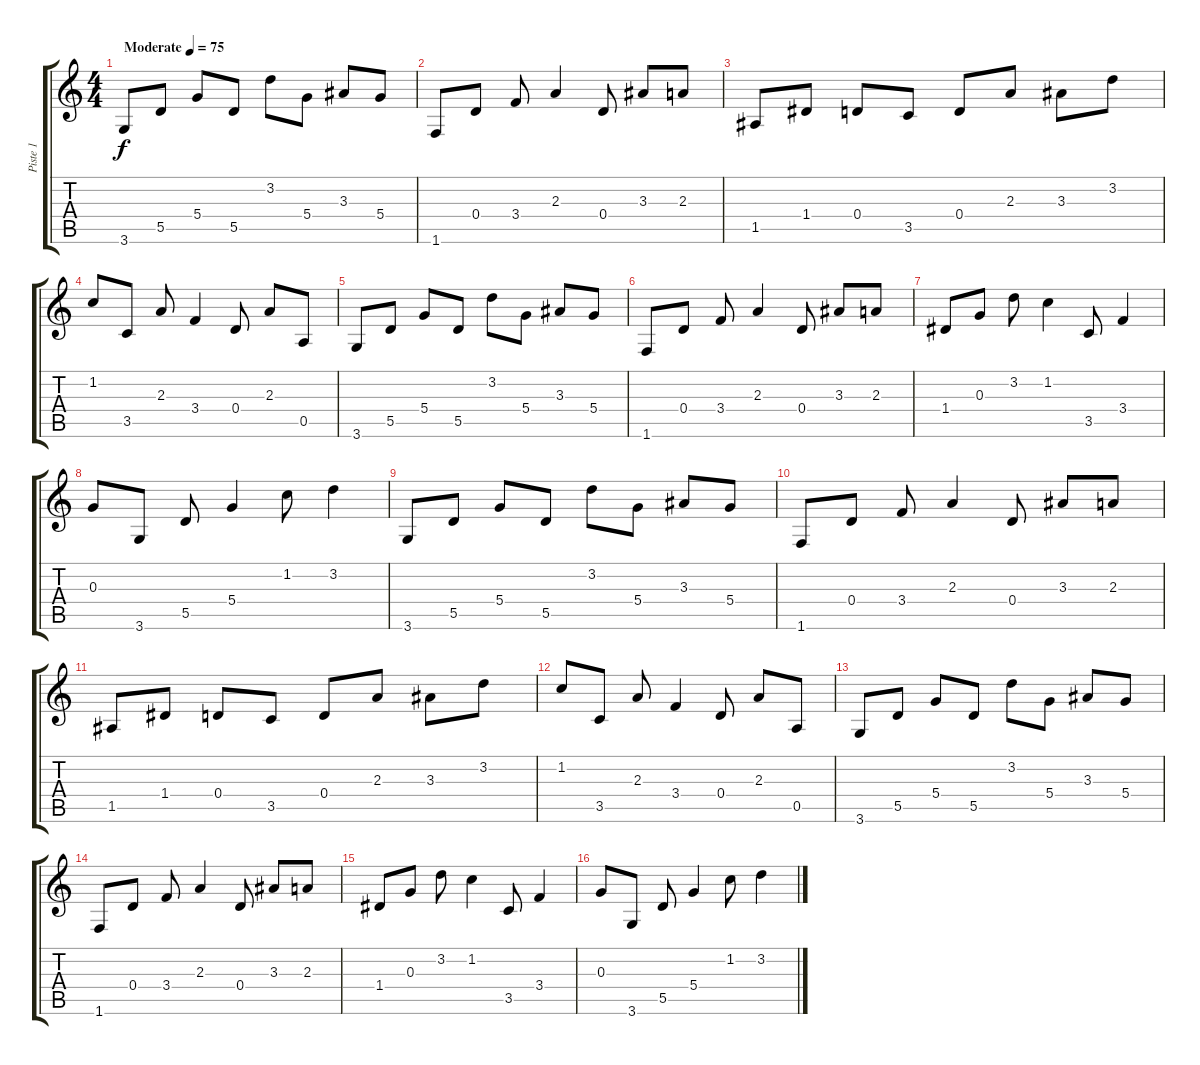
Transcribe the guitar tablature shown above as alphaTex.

\track ("Piste 1" "Piste 1") {instrument acousticguitarnylon}
\staff {score tabs}
\tuning (E4 B3 G3 D3 A2 E2) {hide}
\ts (4 4)
\tempo (75 "Moderate")
\clef g2
\ks c
3.6.8{dy f instrument acousticguitarnylon} 5.5.8 5.4.8 5.5.8 3.2.8 5.4.8 3.3.8 5.4.8 |
1.6.8 0.4.8 3.4.8 2.3.4 0.4.8 3.3.8 2.3.8 |
1.5.8 1.4.8 0.4.8 3.5.8 0.4.8 2.3.8 3.3.8 3.2.8 |
1.2.8 3.5.8 2.3.8 3.4.4 0.4.8 2.3.8 0.5.8 |
3.6.8 5.5.8 5.4.8 5.5.8 3.2.8 5.4.8 3.3.8 5.4.8 |
1.6.8 0.4.8 3.4.8 2.3.4 0.4.8 3.3.8 2.3.8 |
1.4.8 0.3.8 3.2.8 1.2.4 3.5.8 3.4.4 |
0.3.8 3.6.8 5.5.8 5.4.4 1.2.8 3.2.4 |
3.6.8 5.5.8 5.4.8 5.5.8 3.2.8 5.4.8 3.3.8 5.4.8 |
1.6.8 0.4.8 3.4.8 2.3.4 0.4.8 3.3.8 2.3.8 |
1.5.8 1.4.8 0.4.8 3.5.8 0.4.8 2.3.8 3.3.8 3.2.8 |
1.2.8 3.5.8 2.3.8 3.4.4 0.4.8 2.3.8 0.5.8 |
3.6.8 5.5.8 5.4.8 5.5.8 3.2.8 5.4.8 3.3.8 5.4.8 |
1.6.8 0.4.8 3.4.8 2.3.4 0.4.8 3.3.8 2.3.8 |
1.4.8 0.3.8 3.2.8 1.2.4 3.5.8 3.4.4 |
0.3.8 3.6.8 5.5.8 5.4.4 1.2.8 3.2.4
